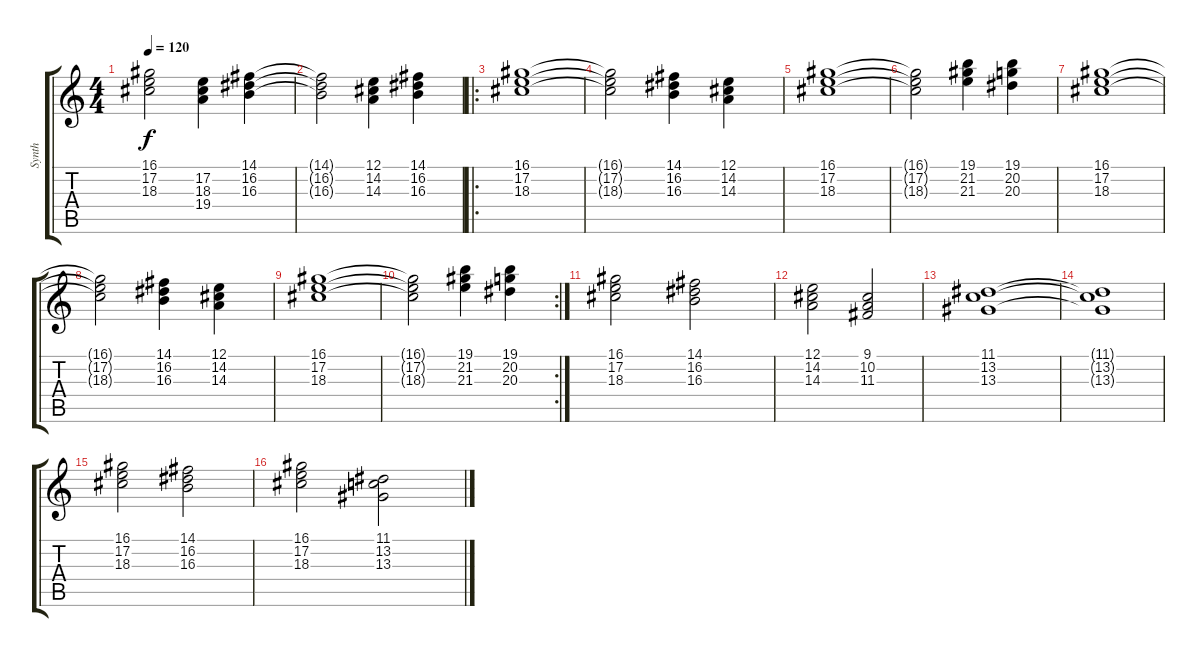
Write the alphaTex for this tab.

\track ("Synth" "Synth") {instrument stringensemble1}
\staff {score tabs}
\tuning (E4 B3 G3 D3 A2 E2) {hide}
\ts (4 4)
\tempo 120
\clef g2
\ks c
(16.1 17.2 18.3).2{dy f} (17.2 18.3 19.4).4 (14.1 16.2 16.3).4 |
(14.1{t} 16.2{t} 16.3{t}).2 (12.1 14.2 14.3).4 (14.1 16.2 16.3).4 |
\ro
(16.1 17.2 18.3).1 |
(16.1{t} 17.2{t} 18.3{t}).2 (14.1 16.2 16.3).4 (12.1 14.2 14.3).4 |
(16.1 17.2 18.3).1 |
(16.1{t} 17.2{t} 18.3{t}).2 (19.1 21.2 21.3).4 (19.1 20.2 20.3).4 |
(16.1 17.2 18.3).1 |
(16.1{t} 17.2{t} 18.3{t}).2 (14.1 16.2 16.3).4 (12.1 14.2 14.3).4 |
(16.1 17.2 18.3).1 |
\rc 2
(16.1{t} 17.2{t} 18.3{t}).2 (19.1 21.2 21.3).4 (19.1 20.2 20.3).4 |
(16.1 17.2 18.3).2 (14.1 16.2 16.3).2 |
(12.1 14.2 14.3).2 (9.1 10.2 11.3).2 |
(11.1 13.2 13.3).1 |
(11.1{t} 13.2{t} 13.3{t}).1 |
(16.1 17.2 18.3).2 (14.1 16.2 16.3).2 |
(16.1 17.2 18.3).2 (11.1 13.2 13.3).2
